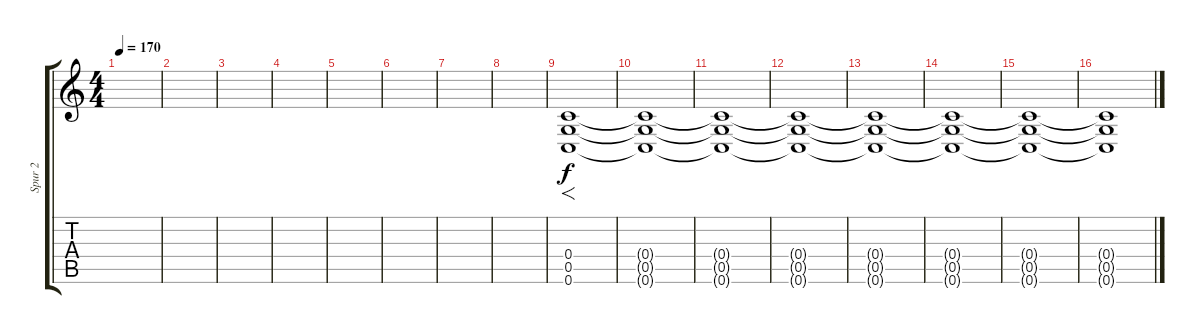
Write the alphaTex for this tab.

\track ("Spur 2" "Spur 2") {instrument overdrivenguitar}
\staff {score tabs}
\tuning (D4 A3 F3 C3 G2 C2) {hide}
\ts (4 4)
\tempo 170
\clef g2
\ks c
|
|
|
|
|
|
|
|
(0.4 0.5 0.6).1{f} |
(0.4{t} 0.5{t} 0.6{t}).1 |
(0.4{t} 0.5{t} 0.6{t}).1 |
(0.4{t} 0.5{t} 0.6{t}).1 |
(0.4{t} 0.5{t} 0.6{t}).1 |
(0.4{t} 0.5{t} 0.6{t}).1 |
(0.4{t} 0.5{t} 0.6{t}).1 |
(0.4{t} 0.5{t} 0.6{t}).1
